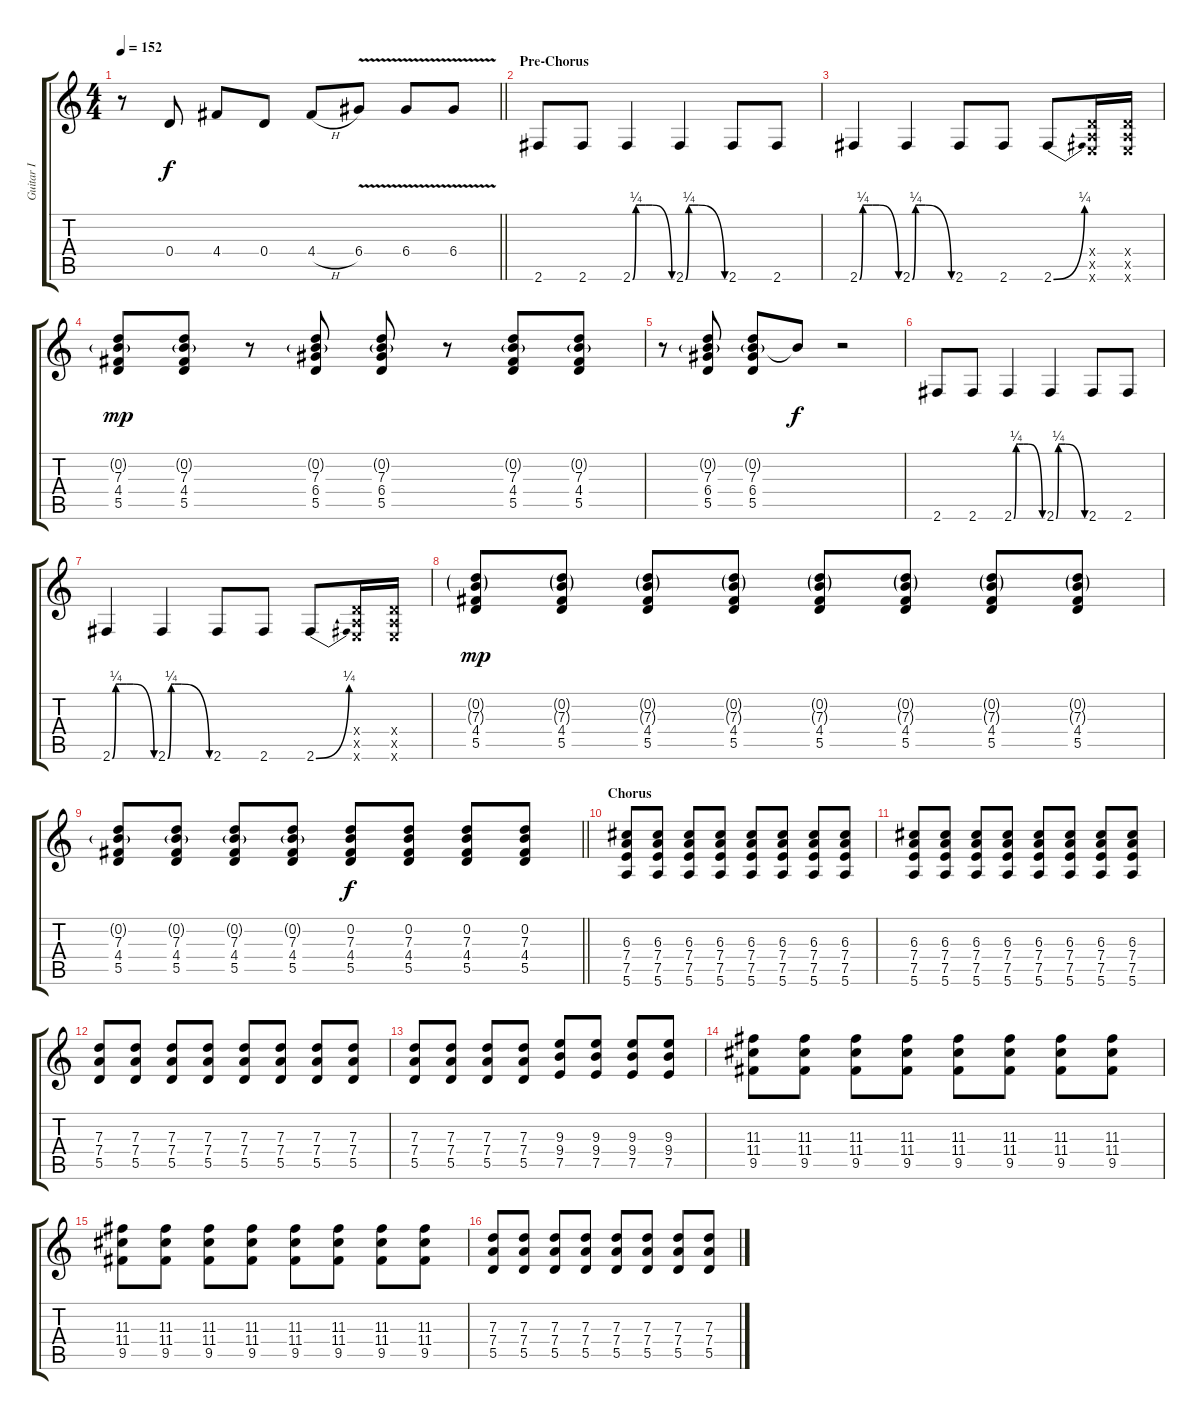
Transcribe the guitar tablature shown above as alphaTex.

\track ("Guitar I" "Guitar I") {instrument overdrivenguitar}
\staff {score tabs}
\tuning (E4 B3 G3 D3 A2 E2) {hide}
\ts (4 4)
\tempo 152
\clef g2
\barLineRight lightlight
\ks c
r.8{dy f} 0.4.8 4.4.8 0.4.8 4.4{h}.8 6.4{v}.8 6.4{v}.8 6.4{v}.8 |
\section ("" "Pre-Chorus")
2.6.8 2.6.8 2.6{be (custom 0 0 5 1 10 1 20 1 30 1 60 0)}.4 2.6{be (custom 0 0 5 1 10 1 20 1 60 0)}.4 2.6.8 2.6.8 |
2.6{be (custom 0 0 5 1 10 1 20 1 30 1 60 0)}.4 2.6{be (custom 0 0 5 1 10 1 20 1 60 0)}.4 2.6.8 2.6.8 2.6{be (bend 0 0 60 1)}.8 (0.4{x} 0.5{x} 0.6{x}).16 (0.4{x} 0.5{x} 0.6{x}).16 |
(0.2{g} 7.3 4.4 5.5).8{dy mp} (0.2{g} 7.3 4.4 5.5).8 r.8 (0.2{g} 7.3 6.4 5.5).8 (0.2{g} 7.3 6.4 5.5).8 r.8 (0.2{g} 7.3 4.4 5.5).8 (0.2{g} 7.3 4.4 5.5).8 |
r.8 (0.2{g} 7.3 6.4 5.5).8 (0.2{g} 7.3 6.4 5.5).8 0.2{t}.8{dy f} r.2 |
2.6.8 2.6.8 2.6{be (custom 0 0 5 1 10 1 20 1 30 1 60 0)}.4 2.6{be (custom 0 0 5 1 10 1 20 1 60 0)}.4 2.6.8 2.6.8 |
2.6{be (custom 0 0 5 1 10 1 20 1 30 1 60 0)}.4 2.6{be (custom 0 0 5 1 10 1 20 1 60 0)}.4 2.6.8 2.6.8 2.6{be (bend 0 0 60 1)}.8 (0.4{x} 0.5{x} 0.6{x}).16 (0.4{x} 0.5{x} 0.6{x}).16 |
(0.2{g} 7.3{g} 4.4 5.5).8{dy mp} (0.2{g} 7.3{g} 4.4 5.5).8 (0.2{g} 7.3{g} 4.4 5.5).8 (0.2{g} 7.3{g} 4.4 5.5).8 (0.2{g} 7.3{g} 4.4 5.5).8 (0.2{g} 7.3{g} 4.4 5.5).8 (0.2{g} 7.3{g} 4.4 5.5).8 (0.2{g} 7.3{g} 4.4 5.5).8 |
\barLineRight lightlight
(0.2{g} 7.3 4.4 5.5).8 (0.2{g} 7.3 4.4 5.5).8 (0.2{g} 7.3 4.4 5.5).8 (0.2{g} 7.3 4.4 5.5).8 (0.2 7.3 4.4 5.5).8{dy f} (0.2 7.3 4.4 5.5).8 (0.2 7.3 4.4 5.5).8 (0.2 7.3 4.4 5.5).8 |
\section ("" "Chorus")
(6.3 7.4 7.5 5.6).8 (6.3 7.4 7.5 5.6).8 (6.3 7.4 7.5 5.6).8 (6.3 7.4 7.5 5.6).8 (6.3 7.4 7.5 5.6).8 (6.3 7.4 7.5 5.6).8 (6.3 7.4 7.5 5.6).8 (6.3 7.4 7.5 5.6).8 |
(6.3 7.4 7.5 5.6).8 (6.3 7.4 7.5 5.6).8 (6.3 7.4 7.5 5.6).8 (6.3 7.4 7.5 5.6).8 (6.3 7.4 7.5 5.6).8 (6.3 7.4 7.5 5.6).8 (6.3 7.4 7.5 5.6).8 (6.3 7.4 7.5 5.6).8 |
(7.3 7.4 5.5).8 (7.3 7.4 5.5).8 (7.3 7.4 5.5).8 (7.3 7.4 5.5).8 (7.3 7.4 5.5).8 (7.3 7.4 5.5).8 (7.3 7.4 5.5).8 (7.3 7.4 5.5).8 |
(7.3 7.4 5.5).8 (7.3 7.4 5.5).8 (7.3 7.4 5.5).8 (7.3 7.4 5.5).8 (9.3 9.4 7.5).8 (9.3 9.4 7.5).8 (9.3 9.4 7.5).8 (9.3 9.4 7.5).8 |
(11.3 11.4 9.5).8 (11.3 11.4 9.5).8 (11.3 11.4 9.5).8 (11.3 11.4 9.5).8 (11.3 11.4 9.5).8 (11.3 11.4 9.5).8 (11.3 11.4 9.5).8 (11.3 11.4 9.5).8 |
(11.3 11.4 9.5).8 (11.3 11.4 9.5).8 (11.3 11.4 9.5).8 (11.3 11.4 9.5).8 (11.3 11.4 9.5).8 (11.3 11.4 9.5).8 (11.3 11.4 9.5).8 (11.3 11.4 9.5).8 |
(7.3 7.4 5.5).8 (7.3 7.4 5.5).8 (7.3 7.4 5.5).8 (7.3 7.4 5.5).8 (7.3 7.4 5.5).8 (7.3 7.4 5.5).8 (7.3 7.4 5.5).8 (7.3 7.4 5.5).8
